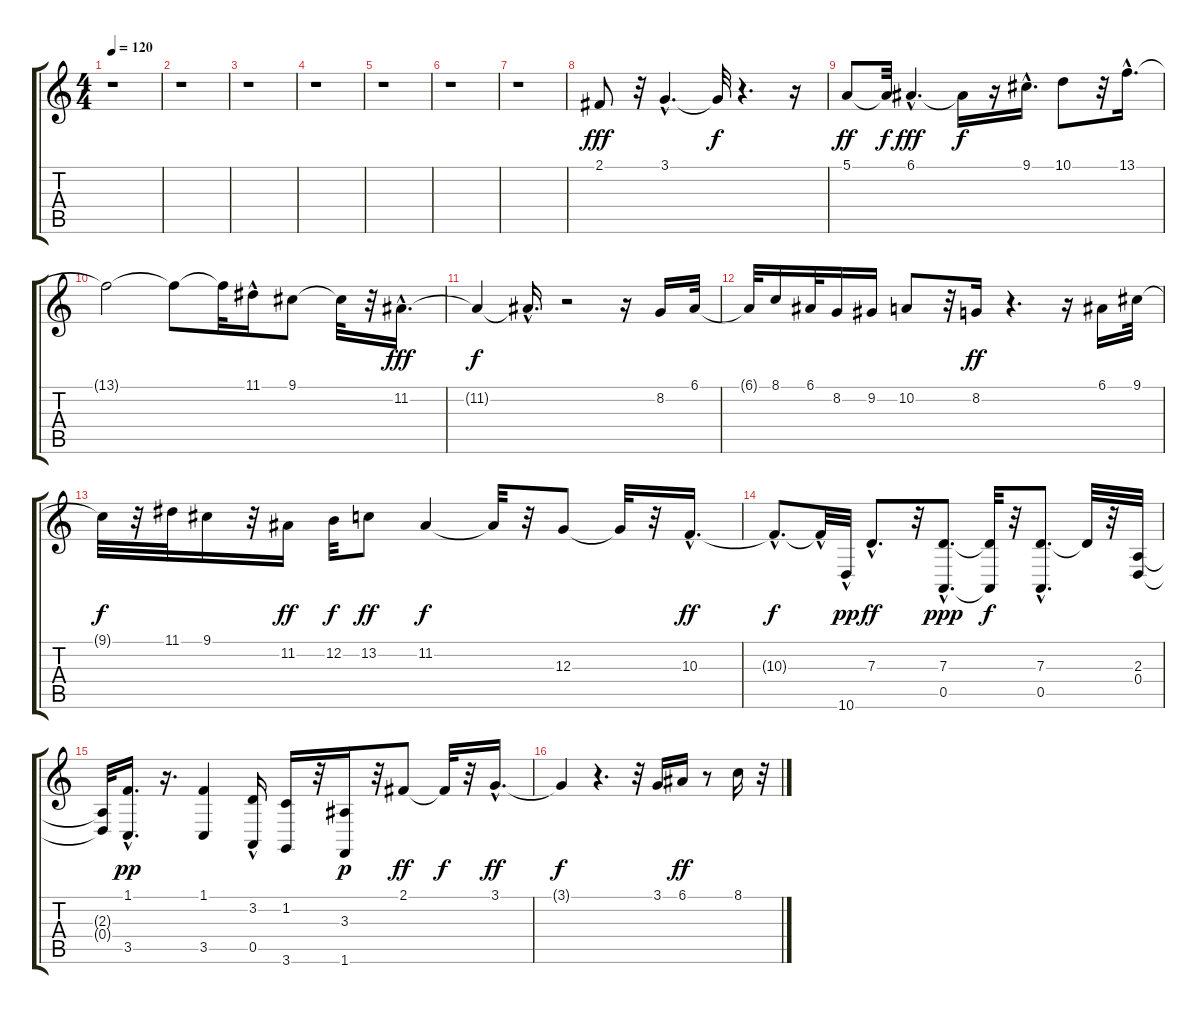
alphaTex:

\track "" {instrument brasssection}
\staff {score tabs}
\tuning (E4 B3 G3 D3 A2 E2) {hide}
\ts (4 4)
\tempo 120
\clef g2
\ks c
r.1{dy fff} |
r.1 |
r.1 |
r.1 |
r.1 |
r.1 |
r.1 |
2.1.8 r.32 3.1{hac}.4{d} 3.1{t}.32{dy f} r.4{d} r.16 |
5.1.8{dy ff} 5.1{t}.32{dy f} 6.1{hac}.4{d dy fff} 6.1{t}.16{dy f} r.16 9.1{hac}.16{d} 10.1.8 r.32 13.1{hac}.16{d} |
13.1{t}.2 13.1{t}.8 13.1{t}.32 11.1{hac}.16 9.1.8 9.1{t}.32 r.32 11.2{hac}.16{d dy fff} |
11.2{t}.4{dy f} 11.2{hac t}.16{d} r.2 r.16 8.2.16 6.1.32 |
6.1{t}.32 8.1.16 6.1.32 8.2.16 9.2.16 10.2.8 r.32 8.2.16{dy ff} r.4{d} r.16 6.1.16 9.1.32 |
9.1{t}.32{dy f} r.32 11.1.32 9.1.16 r.32 11.2.16{dy ff} 12.2.32{dy f} 13.2.8{dy ff} 11.2.4{dy f} 11.2{t}.32 r.32 12.3.8 12.3{t}.32 r.32 10.3{hac}.16{d dy ff} |
10.3{hac t}.8{d dy f} 10.3{hac t}.32 10.6{hac}.32{dy pp} 7.3{hac}.8{d dy ff} r.32 (7.3{hac} 0.5{hac}).8{d dy ppp} (7.3{t} 0.5{t}).32{dy f} r.32 (7.3{hac} 0.5{hac}).8{d} 7.3{t}.32 r.32 (2.3 0.4).32 |
(2.3{t} 0.4{t}).32 (1.1{hac} 3.5).16{d dy pp} r.16{d} (1.1 3.5).4 (3.2 0.5{hac}).16 (1.2 3.6).16 r.32 (3.3 1.6).16{dy p} r.32 2.1.8{dy ff} 2.1{t}.32{dy f} r.32 3.1{hac}.16{d dy ff} |
3.1{t}.4{dy f} r.4{d} r.32 3.1.16 6.1.16{dy ff} r.8 8.1.16 r.32
